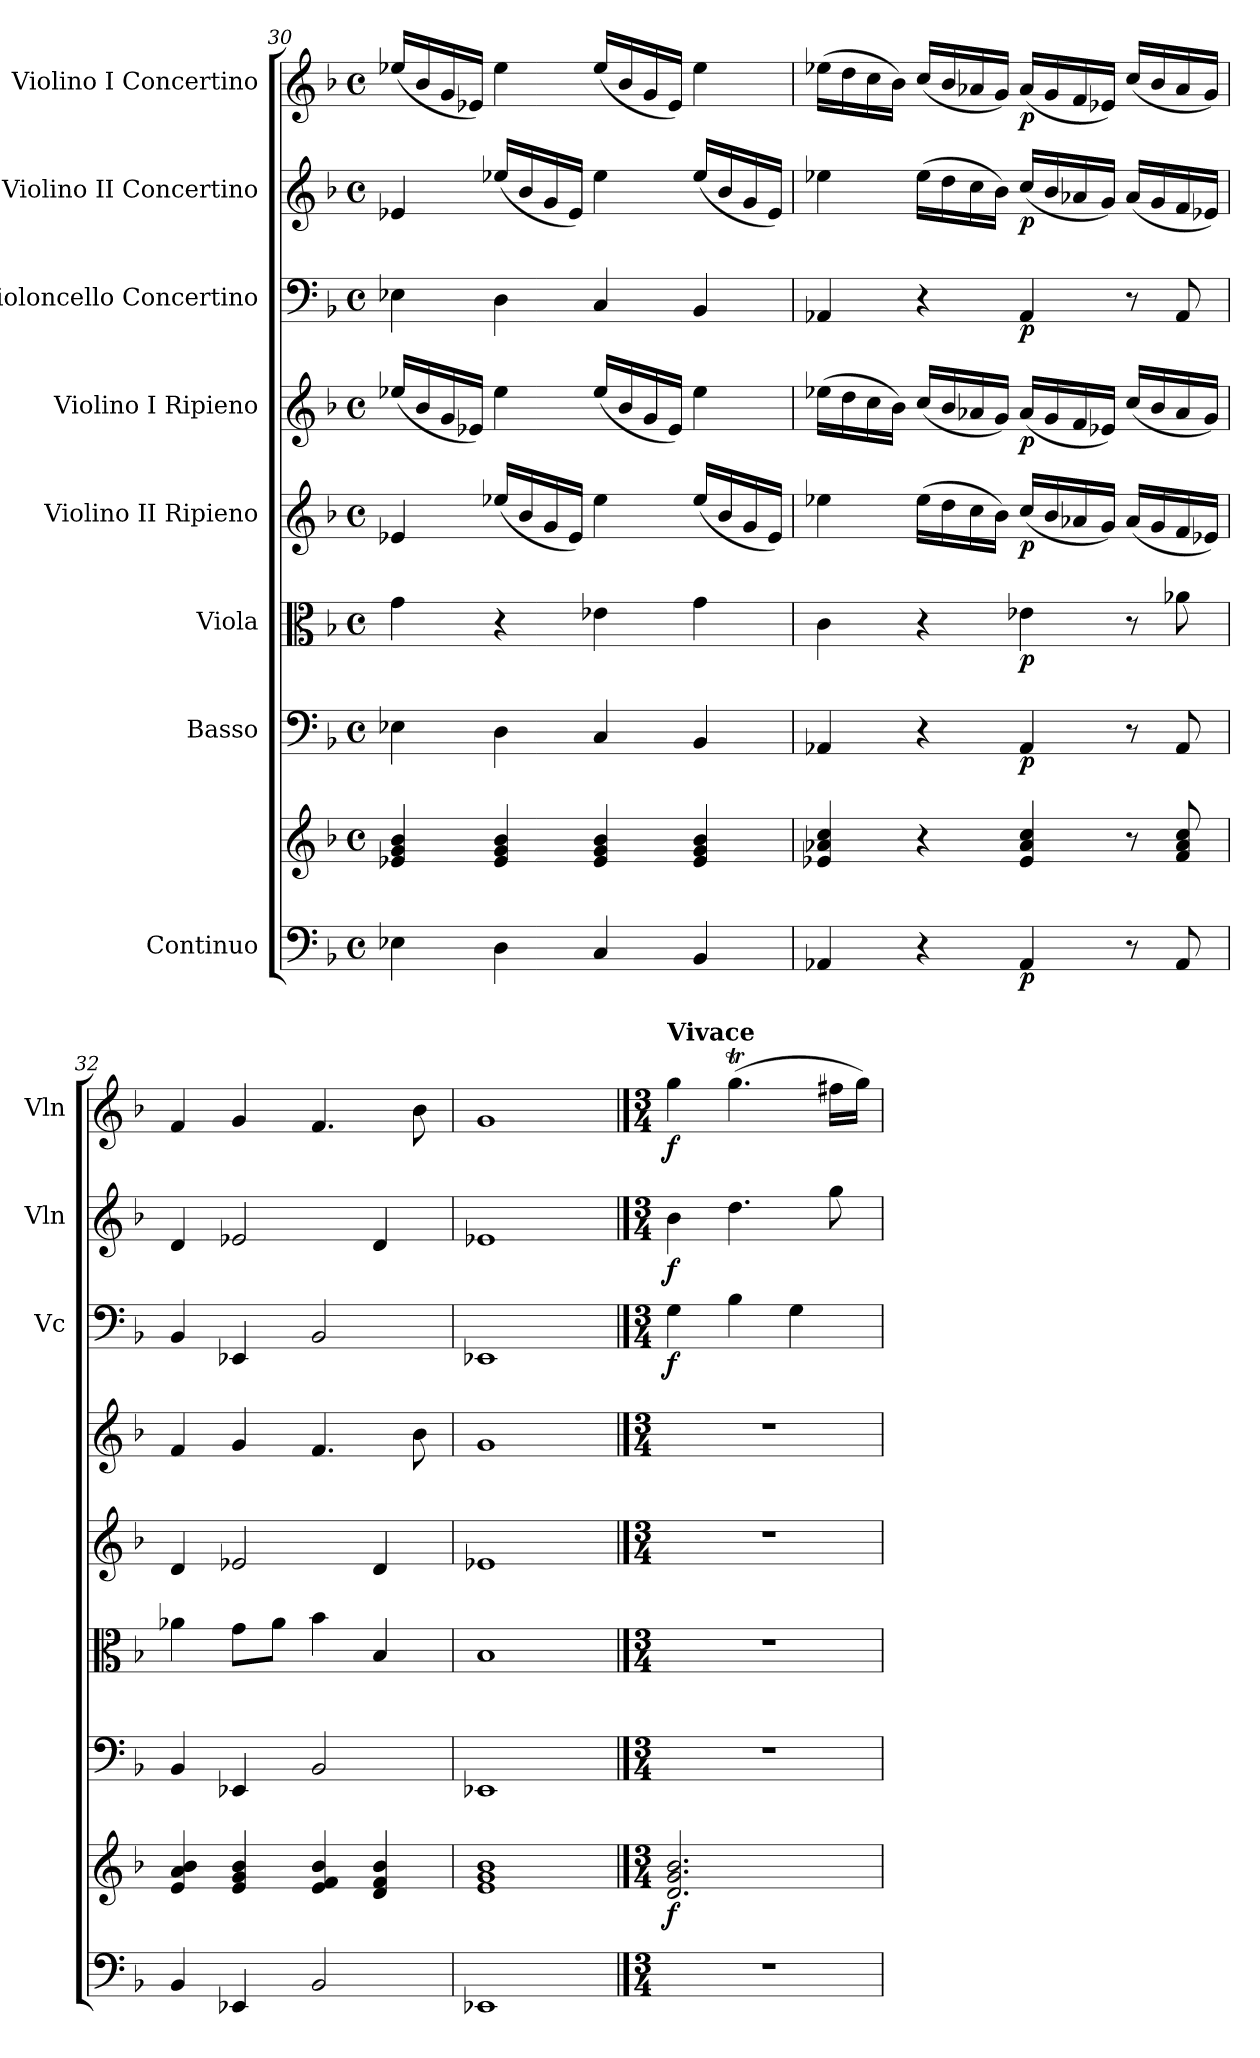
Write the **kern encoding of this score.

**kern	**kern	**dynam	**kern	**dynam	**kern	**dynam	**kern	**dynam	**kern	**dynam	**kern	**dynam	**kern	**dynam	**kern	**dynam
*part8	*part8	*part8	*part7	*part7	*part6	*part6	*part5	*part5	*part4	*part4	*part3	*part3	*part2	*part2	*part1	*part1
*staff9	*staff8	*staff8/9	*staff7	*staff7	*staff6	*staff6	*staff5	*staff5	*staff4	*staff4	*staff3	*staff3	*staff2	*staff2	*staff1	*staff1
*I"Continuo	*	*	*I"Basso	*	*I"Viola	*	*I"Violino II Ripieno	*	*I"Violino I Ripieno	*	*I"Violoncello Concertino	*	*I"Violino II Concertino	*	*I"Violino I Concertino	*
*	*	*	*	*	*	*	*	*	*	*	*I'Vc	*	*I'Vln	*	*I'Vln	*
*clefF4	*clefG2	*	*clefF4	*	*clefC3	*	*clefG2	*	*clefG2	*	*clefF4	*	*clefG2	*	*clefG2	*
*k[b-]	*k[b-]	*	*k[b-]	*	*k[b-]	*	*k[b-]	*	*k[b-]	*	*k[b-]	*	*k[b-]	*	*k[b-]	*
*M4/4	*M4/4	*	*M4/4	*	*M4/4	*	*M4/4	*	*M4/4	*	*M4/4	*	*M4/4	*	*M4/4	*
*met(c)	*met(c)	*	*met(c)	*	*met(c)	*	*met(c)	*	*met(c)	*	*met(c)	*	*met(c)	*	*met(c)	*
=30	=30	=30	=30	=30	=30	=30	=30	=30	=30	=30	=30	=30	=30	=30	=30	=30
4E-X\	4e-X/ 4g/ 4b-/	.	4E-X\	.	4g\	.	4e-X/	.	(<16ee-X/LL	.	4E-X\	.	4e-X/	.	(<16ee-X/LL	.
.	.	.	.	.	.	.	.	.	16b-/	.	.	.	.	.	16b-/	.
.	.	.	.	.	.	.	.	.	16g/	.	.	.	.	.	16g/	.
.	.	.	.	.	.	.	.	.	16e-X/JJ)	.	.	.	.	.	16e-X/JJ)	.
4D\	4e-/ 4g/ 4b-/	.	4D\	.	4r	.	(<16ee-X/LL	.	4ee-\	.	4D\	.	(<16ee-X/LL	.	4ee-\	.
.	.	.	.	.	.	.	16b-/	.	.	.	.	.	16b-/	.	.	.
.	.	.	.	.	.	.	16g/	.	.	.	.	.	16g/	.	.	.
.	.	.	.	.	.	.	16e-/JJ)	.	.	.	.	.	16e-/JJ)	.	.	.
4C/	4e-/ 4g/ 4b-/	.	4C/	.	4e-X\	.	4ee-\	.	(<16ee-/LL	.	4C/	.	4ee-\	.	(<16ee-/LL	.
.	.	.	.	.	.	.	.	.	16b-/	.	.	.	.	.	16b-/	.
.	.	.	.	.	.	.	.	.	16g/	.	.	.	.	.	16g/	.
.	.	.	.	.	.	.	.	.	16e-/JJ)	.	.	.	.	.	16e-/JJ)	.
4BB-/	4e-/ 4g/ 4b-/	.	4BB-/	.	4g\	.	(<16ee-/LL	.	4ee-\	.	4BB-/	.	(<16ee-/LL	.	4ee-\	.
.	.	.	.	.	.	.	16b-/	.	.	.	.	.	16b-/	.	.	.
.	.	.	.	.	.	.	16g/	.	.	.	.	.	16g/	.	.	.
.	.	.	.	.	.	.	16e-/JJ)	.	.	.	.	.	16e-/JJ)	.	.	.
=31	=31	=31	=31	=31	=31	=31	=31	=31	=31	=31	=31	=31	=31	=31	=31	=31
4AA-X/	4e-X/ 4a-X/ 4cc/	.	4AA-X/	.	4c\	.	4ee-X\	.	(>16ee-X\LL	.	4AA-X/	.	4ee-X\	.	(>16ee-X\LL	.
.	.	.	.	.	.	.	.	.	16dd\	.	.	.	.	.	16dd\	.
.	.	.	.	.	.	.	.	.	16cc\	.	.	.	.	.	16cc\	.
.	.	.	.	.	.	.	.	.	16b-\JJ)	.	.	.	.	.	16b-\JJ)	.
4r	4r	.	4r	.	4r	.	(>16ee-\LL	.	(<16cc/LL	.	4r	.	(>16ee-\LL	.	(<16cc/LL	.
.	.	.	.	.	.	.	16dd\	.	16b-/	.	.	.	16dd\	.	16b-/	.
.	.	.	.	.	.	.	16cc\	.	16a-X/	.	.	.	16cc\	.	16a-X/	.
.	.	.	.	.	.	.	16b-\JJ)	.	16g/JJ)	.	.	.	16b-\JJ)	.	16g/JJ)	.
!	!	!LO:DY:b=2	!	!LO:DY:b	!	!LO:DY:b	!	!LO:DY:b	!	!LO:DY:b	!	!LO:DY:b	!	!LO:DY:b	!	!LO:DY:b
4AA-/	4e-/ 4a-/ 4cc/	p	4AA-/	p	4e-X\	p	(<16cc/LL	p	(<16a-/LL	p	4AA-/	p	(<16cc/LL	p	(<16a-/LL	p
.	.	.	.	.	.	.	16b-/	.	16g/	.	.	.	16b-/	.	16g/	.
.	.	.	.	.	.	.	16a-X/	.	16f/	.	.	.	16a-X/	.	16f/	.
.	.	.	.	.	.	.	16g/JJ)	.	16e-X/JJ)	.	.	.	16g/JJ)	.	16e-X/JJ)	.
8r	8r	.	8r	.	8r	.	(<16a-/LL	.	(<16cc/LL	.	8r	.	(<16a-/LL	.	(<16cc/LL	.
.	.	.	.	.	.	.	16g/	.	16b-/	.	.	.	16g/	.	16b-/	.
8AA-/	8f/ 8a-/ 8cc/	.	8AA-/	.	8a-X\	.	16f/	.	16a-/	.	8AA-/	.	16f/	.	16a-/	.
.	.	.	.	.	.	.	16e-X/JJ)	.	16g/JJ)	.	.	.	16e-X/JJ)	.	16g/JJ)	.
=32	=32	=32	=32	=32	=32	=32	=32	=32	=32	=32	=32	=32	=32	=32	=32	=32
4BB-/	4e/ 4a/ 4b-/	.	4BB-/	.	4a-X\	.	4d/	.	4f/	.	4BB-/	.	4d/	.	4f/	.
4EE-X/	4e/ 4g/ 4b-/	.	4EE-X/	.	8g\L	.	2e-X/	.	4g/	.	4EE-X/	.	2e-X/	.	4g/	.
.	.	.	.	.	8a-\J	.	.	.	.	.	.	.	.	.	.	.
2BB-/	4e/ 4f/ 4b-/	.	2BB-/	.	4b-\	.	.	.	4.f/	.	2BB-/	.	.	.	4.f/	.
.	4d/ 4f/ 4b-/	.	.	.	4B-/	.	4d/	.	.	.	.	.	4d/	.	.	.
.	.	.	.	.	.	.	.	.	8b-\	.	.	.	.	.	8b-\	.
=33	=33	=33	=33	=33	=33	=33	=33	=33	=33	=33	=33	=33	=33	=33	=33	=33
1EE-X	1e 1g 1b-	.	1EE-X	.	1B-	.	1e-X	.	1g	.	1EE-X	.	1e-X	.	1g	.
!!LO:LB:g=z
==1	==1	==1	==1	==1	==1	==1	==1	==1	==1	==1	==1	==1	==1	==1	==1	==1
*M3/4	*M3/4	*	*M3/4	*	*M3/4	*	*M3/4	*	*M3/4	*	*M3/4	*	*M3/4	*	*M3/4	*
!	!	!	!	!	!	!	!	!	!	!	!	!	!	!	!LO:TX:a:B:t=Vivace	!
!	!	!LO:DY:b	!	!	!	!	!	!	!	!	!	!LO:DY:b	!	!LO:DY:b	!	!LO:DY:b
2.r	2.d/ 2.g/ 2.b-/	f	2.r	.	2.r	.	2.r	.	2.r	.	4G\	f	4b-\	f	4gg\	f
.	.	.	.	.	.	.	.	.	.	.	4B-\	.	4.dd\	.	(>4.ggT\	.
.	.	.	.	.	.	.	.	.	.	.	4G\	.	.	.	.	.
.	.	.	.	.	.	.	.	.	.	.	.	.	8gg\	.	16ff#X\LL	.
.	.	.	.	.	.	.	.	.	.	.	.	.	.	.	16gg\JJ)	.
=	=	=	=	=	=	=	=	=	=	=	=	=	=	=	=	=
*-	*-	*-	*-	*-	*-	*-	*-	*-	*-	*-	*-	*-	*-	*-	*-	*-
